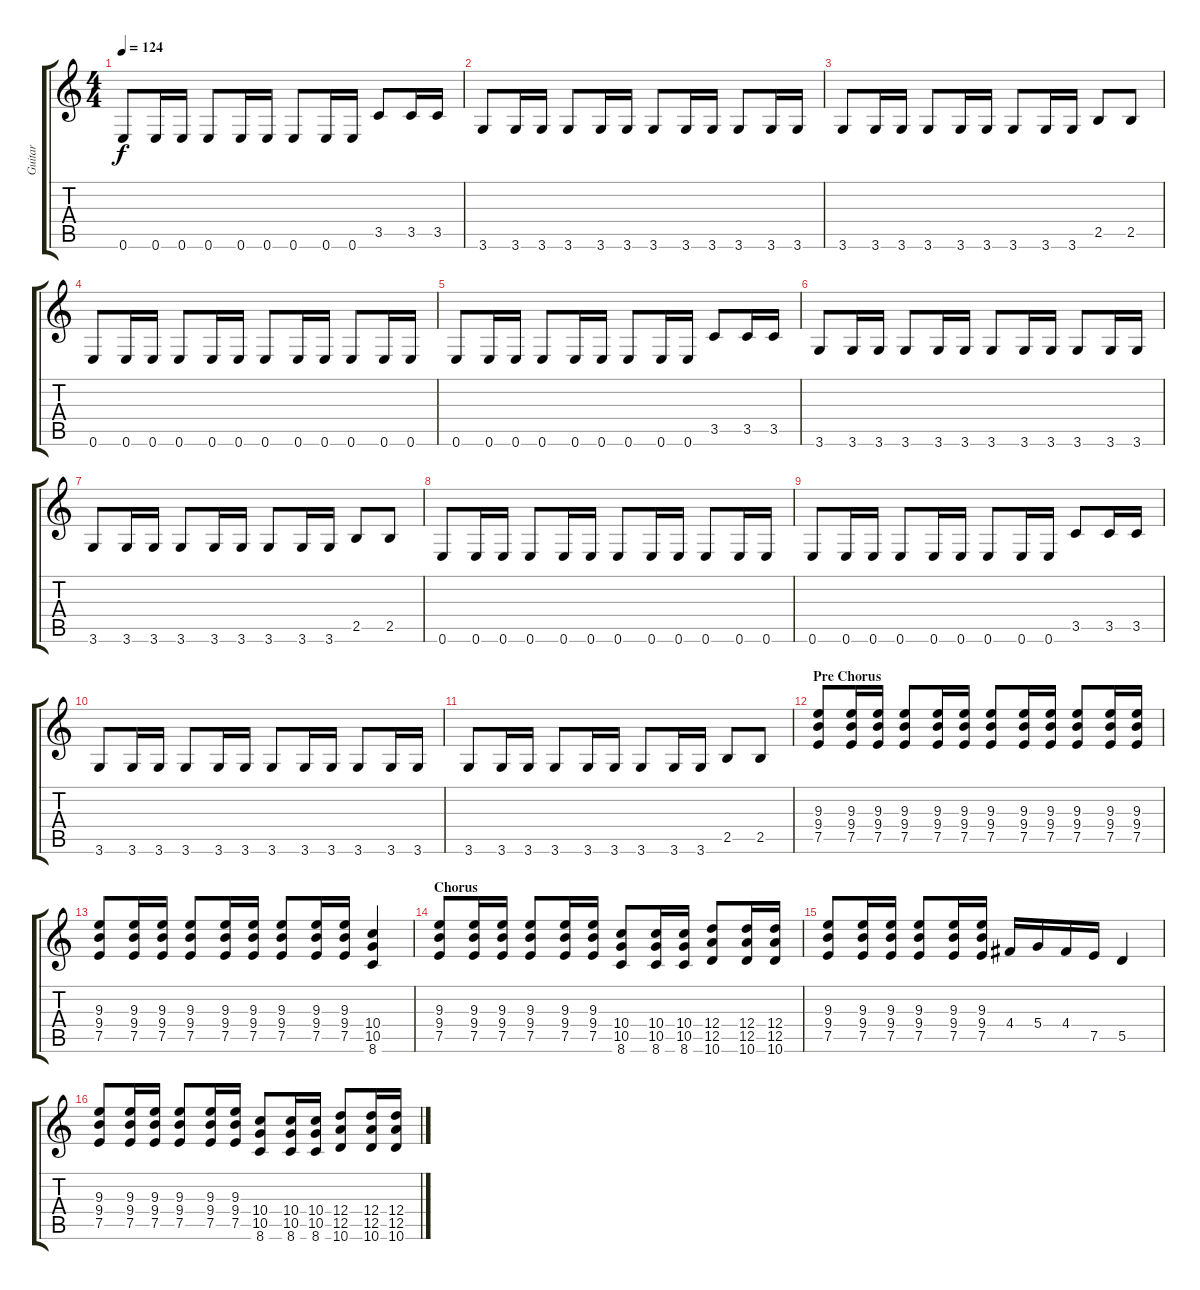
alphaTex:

\track ("Guitar" "Guitar") {instrument acousticguitarnylon}
\staff {score tabs}
\tuning (E4 B3 G3 D3 A2 E2) {hide}
\ts (4 4)
\tempo 124
\clef g2
\ks c
0.6.8{dy f} 0.6.16 0.6.16 0.6.8 0.6.16 0.6.16 0.6.8 0.6.16 0.6.16 3.5.8 3.5.16 3.5.16 |
3.6.8 3.6.16 3.6.16 3.6.8 3.6.16 3.6.16 3.6.8 3.6.16 3.6.16 3.6.8 3.6.16 3.6.16 |
3.6.8 3.6.16 3.6.16 3.6.8 3.6.16 3.6.16 3.6.8 3.6.16 3.6.16 2.5.8 2.5.8 |
0.6.8 0.6.16 0.6.16 0.6.8 0.6.16 0.6.16 0.6.8 0.6.16 0.6.16 0.6.8 0.6.16 0.6.16 |
0.6.8 0.6.16 0.6.16 0.6.8 0.6.16 0.6.16 0.6.8 0.6.16 0.6.16 3.5.8 3.5.16 3.5.16 |
3.6.8 3.6.16 3.6.16 3.6.8 3.6.16 3.6.16 3.6.8 3.6.16 3.6.16 3.6.8 3.6.16 3.6.16 |
3.6.8 3.6.16 3.6.16 3.6.8 3.6.16 3.6.16 3.6.8 3.6.16 3.6.16 2.5.8 2.5.8 |
0.6.8 0.6.16 0.6.16 0.6.8 0.6.16 0.6.16 0.6.8 0.6.16 0.6.16 0.6.8 0.6.16 0.6.16 |
0.6.8 0.6.16 0.6.16 0.6.8 0.6.16 0.6.16 0.6.8 0.6.16 0.6.16 3.5.8 3.5.16 3.5.16 |
3.6.8 3.6.16 3.6.16 3.6.8 3.6.16 3.6.16 3.6.8 3.6.16 3.6.16 3.6.8 3.6.16 3.6.16 |
3.6.8 3.6.16 3.6.16 3.6.8 3.6.16 3.6.16 3.6.8 3.6.16 3.6.16 2.5.8 2.5.8 |
\section ("" "Pre Chorus")
(9.3 9.4 7.5).8 (9.3 9.4 7.5).16 (9.3 9.4 7.5).16 (9.3 9.4 7.5).8 (9.3 9.4 7.5).16 (9.3 9.4 7.5).16 (9.3 9.4 7.5).8 (9.3 9.4 7.5).16 (9.3 9.4 7.5).16 (9.3 9.4 7.5).8 (9.3 9.4 7.5).16 (9.3 9.4 7.5).16 |
(9.3 9.4 7.5).8 (9.3 9.4 7.5).16 (9.3 9.4 7.5).16 (9.3 9.4 7.5).8 (9.3 9.4 7.5).16 (9.3 9.4 7.5).16 (9.3 9.4 7.5).8 (9.3 9.4 7.5).16 (9.3 9.4 7.5).16 (10.4 10.5 8.6).4 |
\section ("" "Chorus")
(9.3 9.4 7.5).8 (9.3 9.4 7.5).16 (9.3 9.4 7.5).16 (9.3 9.4 7.5).8 (9.3 9.4 7.5).16 (9.3 9.4 7.5).16 (10.4 10.5 8.6).8 (10.4 10.5 8.6).16 (10.4 10.5 8.6).16 (12.4 12.5 10.6).8 (12.4 12.5 10.6).16 (12.4 12.5 10.6).16 |
(9.3 9.4 7.5).8 (9.3 9.4 7.5).16 (9.3 9.4 7.5).16 (9.3 9.4 7.5).8 (9.3 9.4 7.5).16 (9.3 9.4 7.5).16 4.4.16 5.4.16 4.4.16 7.5.16 5.5.4 |
(9.3 9.4 7.5).8 (9.3 9.4 7.5).16 (9.3 9.4 7.5).16 (9.3 9.4 7.5).8 (9.3 9.4 7.5).16 (9.3 9.4 7.5).16 (10.4 10.5 8.6).8 (10.4 10.5 8.6).16 (10.4 10.5 8.6).16 (12.4 12.5 10.6).8 (12.4 12.5 10.6).16 (12.4 12.5 10.6).16
